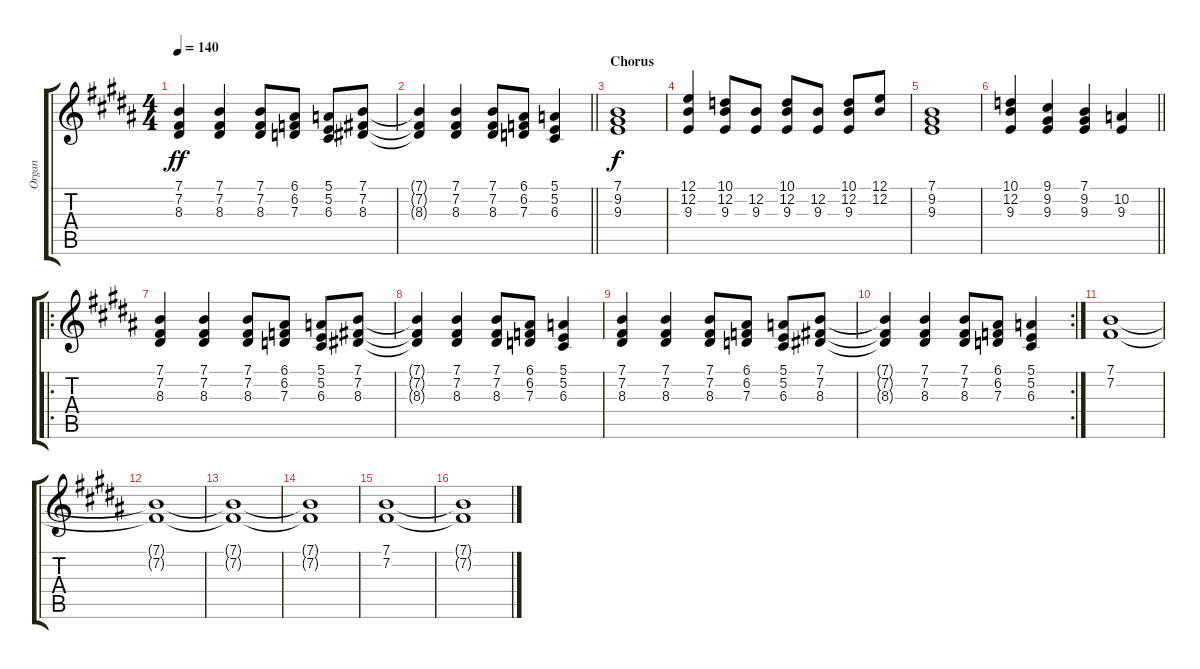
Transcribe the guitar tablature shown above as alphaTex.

\track ("Organ" "Organ") {instrument drawbarorgan bank 255}
\staff {score tabs}
\tuning (E4 B3 G3 D3 A2 E2) {hide}
\ts (4 4)
\tempo 140
\clef g2
\ks b
(7.1 7.2 8.3).4{dy ff} (7.1 7.2 8.3).4 (7.1 7.2 8.3).8 (6.1 6.2 7.3).8 (5.1 5.2 6.3).8 (7.1 7.2 8.3).8 |
\barLineRight lightlight
(7.1{t} 7.2{t} 8.3{t}).4 (7.1 7.2 8.3).4 (7.1 7.2 8.3).8 (6.1 6.2 7.3).8 (5.1 5.2 6.3).4 |
\section ("" "Chorus")
(7.1 9.2 9.3).1{dy f} |
(12.1 12.2 9.3).4 (10.1 12.2 9.3).8 (12.2 9.3).8 (10.1 12.2 9.3).8 (12.2 9.3).8 (10.1 12.2 9.3).8 (12.1 12.2).8 |
(7.1 9.2 9.3).1 |
\barLineRight lightlight
(10.1 12.2 9.3).4 (9.1 9.2 9.3).4 (7.1 9.2 9.3).4 (10.2 9.3).4 |
\ro
(7.1 7.2 8.3).4 (7.1 7.2 8.3).4 (7.1 7.2 8.3).8 (6.1 6.2 7.3).8 (5.1 5.2 6.3).8 (7.1 7.2 8.3).8 |
(7.1{t} 7.2{t} 8.3{t}).4 (7.1 7.2 8.3).4 (7.1 7.2 8.3).8 (6.1 6.2 7.3).8 (5.1 5.2 6.3).4 |
(7.1 7.2 8.3).4 (7.1 7.2 8.3).4 (7.1 7.2 8.3).8 (6.1 6.2 7.3).8 (5.1 5.2 6.3).8 (7.1 7.2 8.3).8 |
\rc 2
(7.1{t} 7.2{t} 8.3{t}).4 (7.1 7.2 8.3).4 (7.1 7.2 8.3).8 (6.1 6.2 7.3).8 (5.1 5.2 6.3).4 |
(7.1 7.2).1 |
(7.1{t} 7.2{t}).1 |
(7.1{t} 7.2{t}).1 |
(7.1{t} 7.2{t}).1 |
(7.1 7.2).1 |
(7.1{t} 7.2{t}).1
